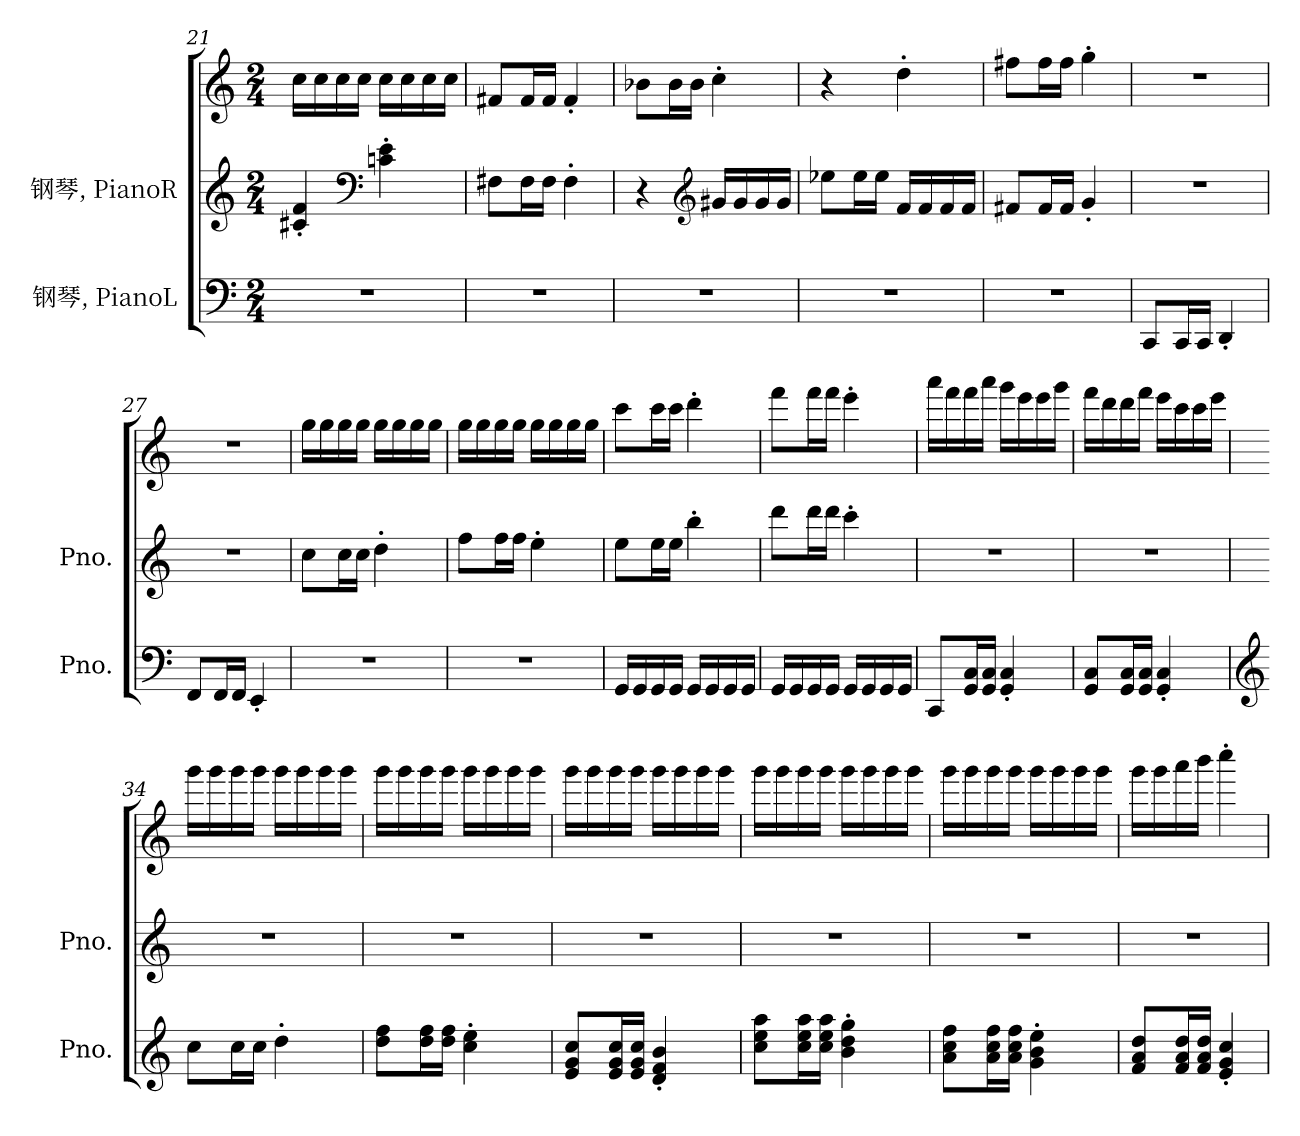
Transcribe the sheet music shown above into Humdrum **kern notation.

**kern	**kern	**kern
*part2	*part1	*part1
*staff3	*staff2	*staff1
*I"钢琴, PianoL	*I"钢琴, PianoR	*
*I'Pno.	*I'Pno.	*
*clefF4	*clefG2	*clefG2
*k[]	*k[]	*k[]
*M2/4	*M2/4	*M2/4
=21	=21	=21
2r	4c#X/' 4f/'	16cc\LL
.	.	16cc\
.	.	16cc\
.	.	16cc\JJ
*	*clefF4	*
.	4cn\' 4e\'	16cc\LL
.	.	16cc\
.	.	16cc\
.	.	16cc\JJ
!!LO:LB:g=z
=22	=22	=22
2r	8F#X\L	8f#X/L
.	16F#\L	16f#/L
.	16F#\JJ	16f#/JJ
.	4F#'\	4f#'/
=23	=23	=23
2r	4r	8b-X\L
.	.	16b-\L
.	.	16b-\JJ
*	*clefG2	*
.	16g#X/LL	4cc'\
.	16g#/	.
.	16g#/	.
.	16g#/JJ	.
=24	=24	=24
2r	8ee-X\L	4r
.	16ee-\L	.
.	16ee-\JJ	.
.	16f/LL	4dd'\
.	16f/	.
.	16f/	.
.	16f/JJ	.
=25	=25	=25
2r	8f#X/L	8ff#X\L
.	16f#/L	16ff#\L
.	16f#/JJ	16ff#\JJ
.	4g'/	4gg'\
=26	=26	=26
8CC/L	2r	2r
16CC/L	.	.
16CC/JJ	.	.
4DD'/	.	.
=27	=27	=27
8FF/L	2r	2r
16FF/L	.	.
16FF/JJ	.	.
4EE'/	.	.
!!LO:LB:g=z
=28	=28	=28
2r	8cc\L	16gg\LL
.	.	16gg\
.	16cc\L	16gg\
.	16cc\JJ	16gg\JJ
.	4dd'\	16gg\LL
.	.	16gg\
.	.	16gg\
.	.	16gg\JJ
=29	=29	=29
2r	8ff\L	16gg\LL
.	.	16gg\
.	16ff\L	16gg\
.	16ff\JJ	16gg\JJ
.	4ee'\	16gg\LL
.	.	16gg\
.	.	16gg\
.	.	16gg\JJ
=30	=30	=30
16GG/LL	8ee\L	8ccc\L
16GG/	.	.
16GG/	16ee\L	16ccc\L
16GG/JJ	16ee\JJ	16ccc\JJ
16GG/LL	4bb'\	4ddd'\
16GG/	.	.
16GG/	.	.
16GG/JJ	.	.
=31	=31	=31
16GG/LL	8ddd\L	8fff\L
16GG/	.	.
16GG/	16ddd\L	16fff\L
16GG/JJ	16ddd\JJ	16fff\JJ
16GG/LL	4ccc'\	4eee'\
16GG/	.	.
16GG/	.	.
16GG/JJ	.	.
!!LO:LB:g=z
=32	=32	=32
8CC/L	2r	16aaa\LL
.	.	16fff\
16GG/ 16C/L	.	16fff\
16GG/ 16C/JJ	.	16aaa\JJ
4GG/' 4C/'	.	16ggg\LL
.	.	16eee\
.	.	16eee\
.	.	16ggg\JJ
=33	=33	=33
8GG/ 8C/L	2r	16fff\LL
.	.	16ddd\
16GG/ 16C/L	.	16ddd\
16GG/ 16C/JJ	.	16fff\JJ
4GG/' 4C/'	.	16eee\LL
.	.	16ccc\
.	.	16ccc\
.	.	16eee\JJ
=34	=34	=34
*clefG2	*	*
8cc\L	2r	16ggg\LL
.	.	16ggg\
16cc\L	.	16ggg\
16cc\JJ	.	16ggg\JJ
4dd'\	.	16ggg\LL
.	.	16ggg\
.	.	16ggg\
.	.	16ggg\JJ
!!LO:PB:g=z
=35	=35	=35
8dd\ 8ff\L	2r	16ggg\LL
.	.	16ggg\
16dd\ 16ff\L	.	16ggg\
16dd\ 16ff\JJ	.	16ggg\JJ
4cc\' 4ee\'	.	16ggg\LL
.	.	16ggg\
.	.	16ggg\
.	.	16ggg\JJ
=36	=36	=36
8e/ 8g/ 8cc/L	2r	16ggg\LL
.	.	16ggg\
16e/ 16g/ 16cc/L	.	16ggg\
16e/ 16g/ 16cc/JJ	.	16ggg\JJ
4d/' 4f/' 4b/'	.	16ggg\LL
.	.	16ggg\
.	.	16ggg\
.	.	16ggg\JJ
=37	=37	=37
8cc\ 8ee\ 8aa\L	2r	16ggg\LL
.	.	16ggg\
16cc\ 16ee\ 16aa\L	.	16ggg\
16cc\ 16ee\ 16aa\JJ	.	16ggg\JJ
4b\' 4dd\' 4gg\'	.	16ggg\LL
.	.	16ggg\
.	.	16ggg\
.	.	16ggg\JJ
!!LO:LB:g=z
=38	=38	=38
8a\ 8cc\ 8ff\L	2r	16ggg\LL
.	.	16ggg\
16a\ 16cc\ 16ff\L	.	16ggg\
16a\ 16cc\ 16ff\JJ	.	16ggg\JJ
4g\' 4b\' 4ee\'	.	16ggg\LL
.	.	16ggg\
.	.	16ggg\
.	.	16ggg\JJ
=39	=39	=39
8f/ 8a/ 8dd/L	2r	16ggg\LL
.	.	16ggg\
16f/ 16a/ 16dd/L	.	16aaa\
16f/ 16a/ 16dd/JJ	.	16bbb\JJ
4e/' 4g/' 4cc/'	.	4cccc'\
=	=	=
*-	*-	*-
